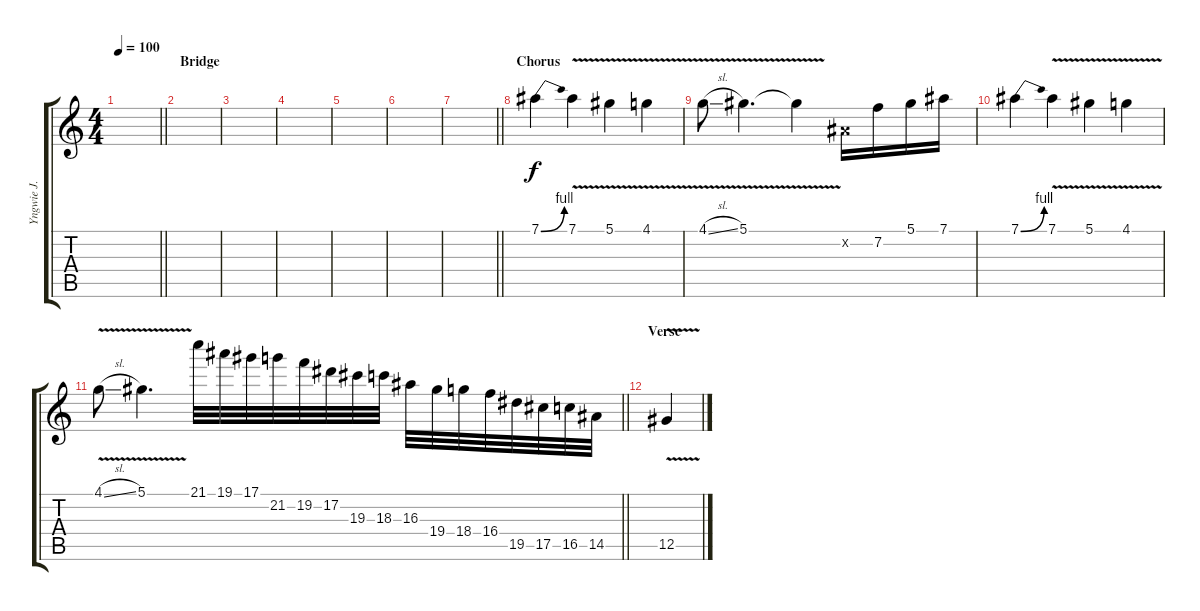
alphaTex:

\track ("Yngwie J. Malmsteen" "Yngwie J. ") {instrument overdrivenguitar}
\staff {score tabs}
\tuning (Eb4 Bb3 Gb3 Db3 Ab2 Eb2) {hide}
\ts (4 4)
\tempo 100
\clef g2
\barLineRight lightlight
\ks c
|
\section ("" "Bridge")
|
|
|
|
|
\barLineRight lightlight
|
\section ("" "Chorus")
7.1{be (bend 0 0 60 4)}.4 7.1{v}.4 5.1{v}.4 4.1{v}.4 |
4.1{v sl}.8 5.1{v}.4{d} 5.1{t}.4 0.2{x}.16 7.2.16 5.1.16 7.1.16 |
7.1{be (bend 0 0 60 4)}.4 7.1{v}.4 5.1{v}.4 4.1{v}.4 |
\barLineRight lightlight
4.1{v sl}.8 5.1{v}.4{d} 21.1.32 19.1.32 17.1.32 21.2.32 19.2.32 17.2.32 19.3.32 18.3.32 16.3.32 19.4.32 18.4.32 16.4.32 19.5.32 17.5.32 16.5.32 14.5.32 |
\section ("" "Verse")
12.5{v}.4
